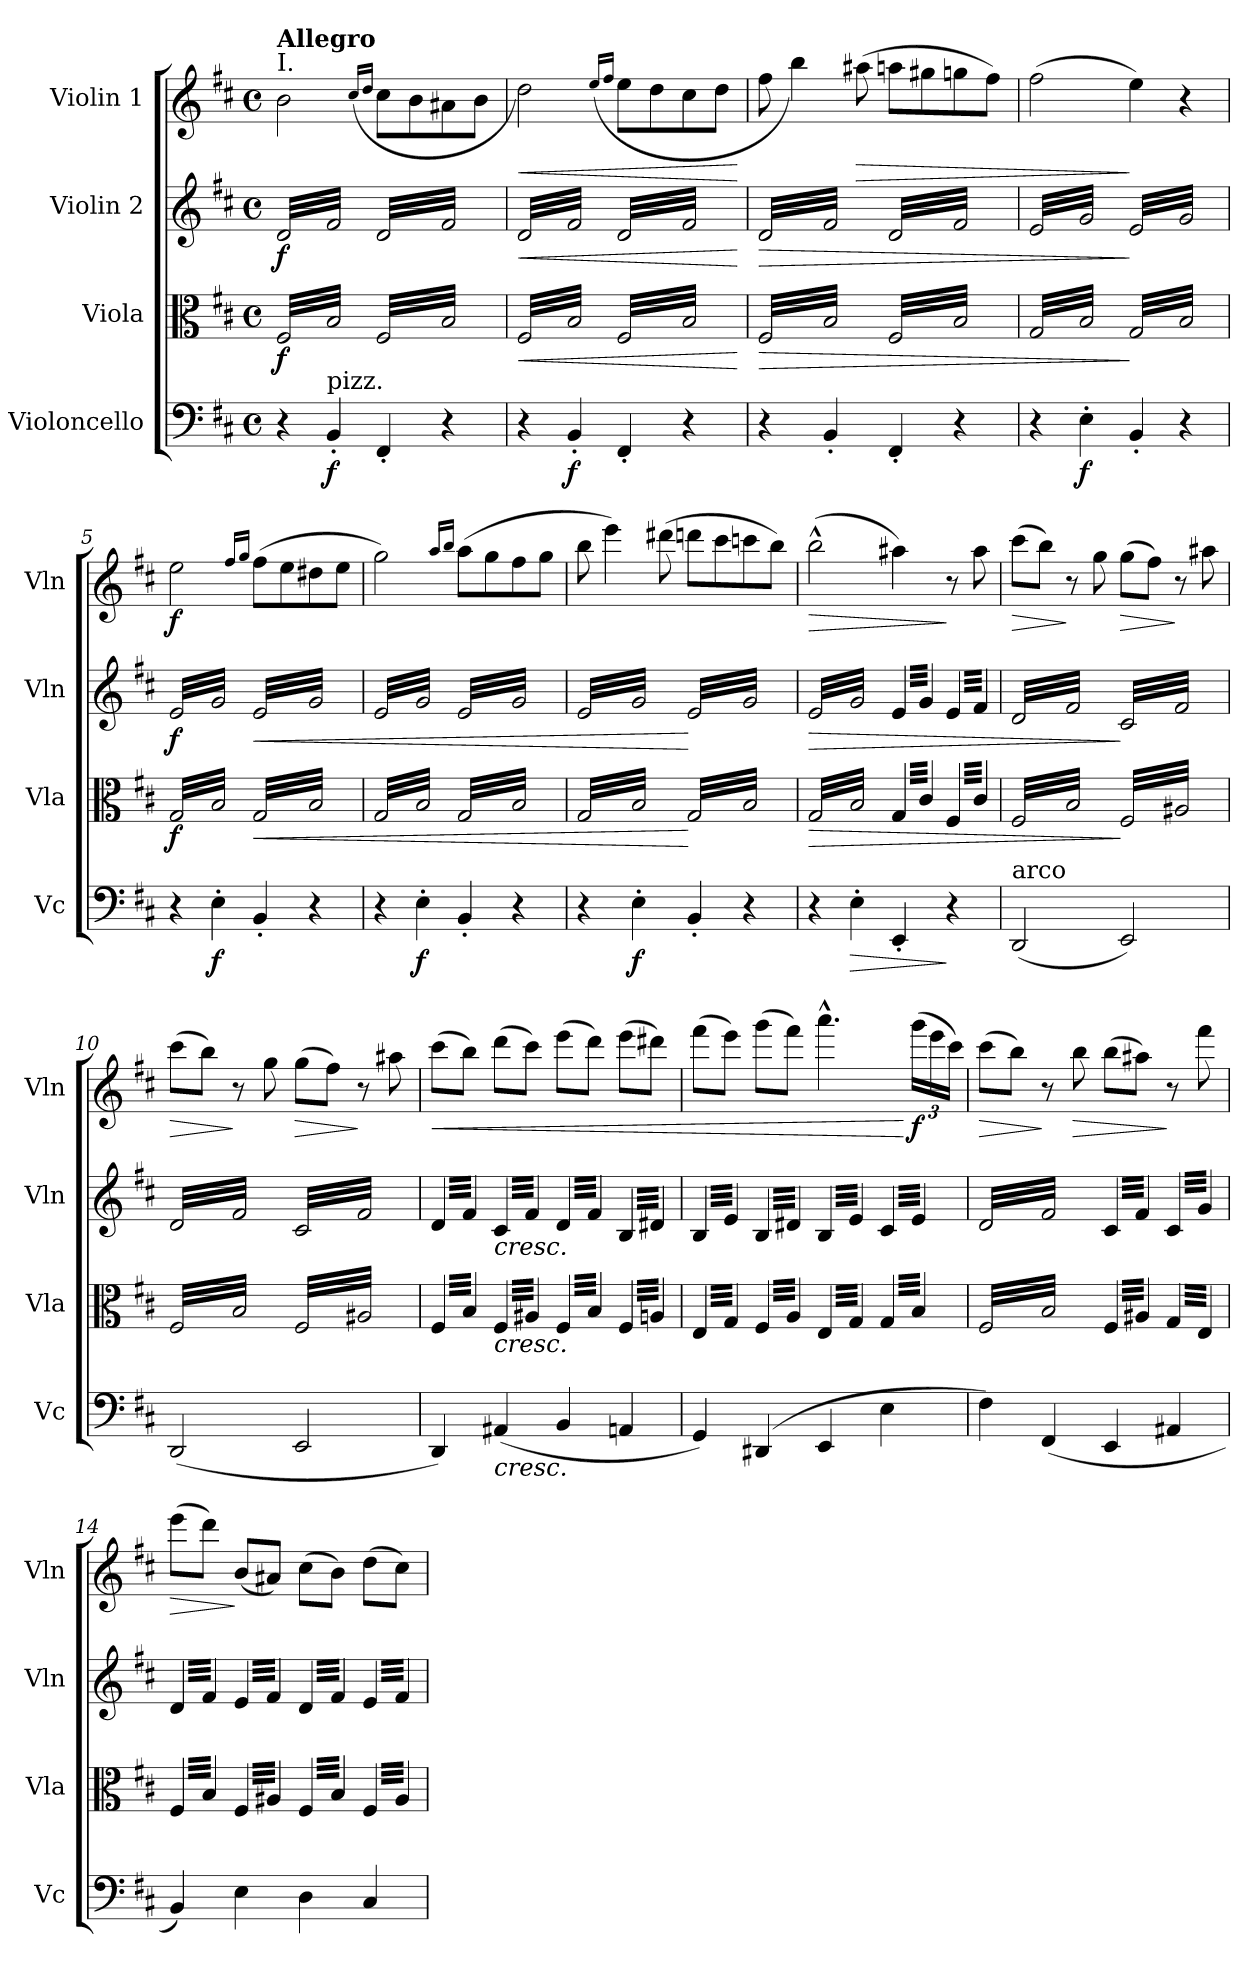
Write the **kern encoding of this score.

**kern	**dynam	**kern	**dynam	**kern	**dynam	**kern	**dynam
*part4	*part4	*part3	*part3	*part2	*part2	*part1	*part1
*staff4	*staff4	*staff3	*staff3	*staff2	*staff2	*staff1	*staff1
*I"Violoncello	*	*I"Viola	*	*I"Violin 2	*	*I"Violin 1	*
*I'Vc	*	*I'Vla	*	*I'Vln	*	*I'Vln	*
*clefF4	*	*clefC3	*	*clefG2	*	*clefG2	*
*k[f#c#]	*	*k[f#c#]	*	*k[f#c#]	*	*k[f#c#]	*
*M4/4	*	*M4/4	*	*M4/4	*	*M4/4	*
*met(c)	*	*met(c)	*	*met(c)	*	*met(c)	*
=1	=1	=1	=1	=1	=1	=1	=1
!	!	!	!	!	!	!LO:TX:a:t=I.	!
!	!	!	!	!	!	!LO:TX:a:B:t=Allegro	!
!	!	!	!LO:DY:b	!	!LO:DY:b	!	!LO:DY:b
!	!	!	!	!	!	!	!LO:DY:n=1:b
*	*	*tremolo	*	*	*	*	*
*	*	*	*	*tremolo	*	*	*
4r	.	(<32F#/LLL	f	(<32d/LLL	f	2b\	f other-dynamics
.	.	32B/	.	32f#/	.	.	.
.	.	32F#/	.	32d/	.	.	.
.	.	32B/	.	32f#/	.	.	.
.	.	32F#/	.	32d/	.	.	.
.	.	32B/	.	32f#/	.	.	.
.	.	32F#/	.	32d/	.	.	.
.	.	32B/	.	32f#/	.	.	.
!LO:TX:a:t=pizz.	!	!	!	!	!	!	!
!	!LO:DY:b	!	!	!	!	!	!
4BB'/	f	32F#/	.	32d/	.	.	.
.	.	32B/	.	32f#/	.	.	.
.	.	32F#/	.	32d/	.	.	.
.	.	32B/	.	32f#/	.	.	.
.	.	32F#/	.	32d/	.	.	.
.	.	32B/	.	32f#/	.	.	.
.	.	32F#/	.	32d/	.	.	.
.	.	32B/JJJ	.	32f#/JJJ	.	.	.
.	.	.	.	.	.	(>16qcc#/LL	.
.	.	.	.	.	.	16qdd/JJ	.
4FF#'/	.	32F#/LLL	.	32d/LLL	.	8cc#\L	.
.	.	32B/	.	32f#/	.	.	.
.	.	32F#/	.	32d/	.	.	.
.	.	32B/	.	32f#/	.	.	.
.	.	32F#/	.	32d/	.	8b\	.
.	.	32B/	.	32f#/	.	.	.
.	.	32F#/	.	32d/	.	.	.
.	.	32B/	.	32f#/	.	.	.
4r	.	32F#/	.	32d/	.	8a#X\	.
.	.	32B/	.	32f#/	.	.	.
.	.	32F#/	.	32d/	.	.	.
.	.	32B/	.	32f#/	.	.	.
.	.	32F#/	.	32d/	.	8b\J	.
.	.	32B/	.	32f#/	.	.	.
.	.	32F#/	.	32d/	.	.	.
.	.	32B/JJJ	.	32f#/JJJ	.	.	.
=2	=2	=2	=2	=2	=2	=2	=2
!	!	!	!LO:HP:b	!	!LO:HP:b	!	!LO:HP:b
4r	.	32F#/LLL	<	32d/LLL	<	2dd\)	<
.	.	32B/	.	32f#/	.	.	.
.	.	32F#/	.	32d/	.	.	.
.	.	32B/	.	32f#/	.	.	.
.	.	32F#/	.	32d/	.	.	.
.	.	32B/	.	32f#/	.	.	.
.	.	32F#/	.	32d/	.	.	.
.	.	32B/	.	32f#/	.	.	.
!	!LO:DY:b	!	!	!	!	!	!
4BB'/	f	32F#/	.	32d/	.	.	.
.	.	32B/	.	32f#/	.	.	.
.	.	32F#/	.	32d/	.	.	.
.	.	32B/	.	32f#/	.	.	.
.	.	32F#/	.	32d/	.	.	.
.	.	32B/	.	32f#/	.	.	.
.	.	32F#/	.	32d/	.	.	.
.	.	32B/JJJ	.	32f#/JJJ	.	.	.
.	.	.	.	.	.	(>16qee/LL	.
.	.	.	.	.	.	16qff#/JJ	.
4FF#'/	.	32F#/LLL	.	32d/LLL	.	8ee\L	.
.	.	32B/	.	32f#/	.	.	.
.	.	32F#/	.	32d/	.	.	.
.	.	32B/	.	32f#/	.	.	.
.	.	32F#/	.	32d/	.	8dd\	.
.	.	32B/	.	32f#/	.	.	.
.	.	32F#/	.	32d/	.	.	.
.	.	32B/	.	32f#/	.	.	.
4r	.	32F#/	.	32d/	.	8cc#\	.
.	.	32B/	.	32f#/	.	.	.
.	.	32F#/	.	32d/	.	.	.
.	.	32B/	.	32f#/	.	.	.
.	.	32F#/	.	32d/	.	8dd\J	.
.	.	32B/	.	32f#/	.	.	.
.	.	32F#/	.	32d/	.	.	.
.	.	32B/JJJ	.	32f#/JJJ	.	.	.
.	.	.	[	.	[	.	[
=3	=3	=3	=3	=3	=3	=3	=3
!	!	!	!LO:HP:b	!	!LO:HP:b	!	!
4r	.	32F#/LLL	>	32d/LLL	>	8ff#\	.
.	.	32B/	.	32f#/	.	.	.
.	.	32F#/	.	32d/	.	.	.
.	.	32B/	.	32f#/	.	.	.
.	.	32F#/	.	32d/	.	4bb\)	.
.	.	32B/	.	32f#/	.	.	.
.	.	32F#/	.	32d/	.	.	.
.	.	32B/	.	32f#/	.	.	.
4BB'/	.	32F#/	.	32d/	.	.	.
.	.	32B/	.	32f#/	.	.	.
.	.	32F#/	.	32d/	.	.	.
.	.	32B/	.	32f#/	.	.	.
!	!	!	!	!	!	!	!LO:HP:b
.	.	32F#/	.	32d/	.	(8aa#X\	>
.	.	32B/	.	32f#/	.	.	.
.	.	32F#/	.	32d/	.	.	.
.	.	32B/JJJ	.	32f#/JJJ	.	.	.
4FF#'/	.	32F#/LLL	.	32d/LLL	.	8aan\L	.
.	.	32B/)	.	32f#/)	.	.	.
.	.	32F#/	.	32d/	.	.	.
.	.	32B/)	.	32f#/)	.	.	.
.	.	32F#/	.	32d/	.	8gg#X\	.
.	.	32B/)	.	32f#/)	.	.	.
.	.	32F#/	.	32d/	.	.	.
.	.	32B/)	.	32f#/)	.	.	.
4r	.	32F#/	.	32d/	.	8ggn\	.
.	.	32B/)	.	32f#/)	.	.	.
.	.	32F#/	.	32d/	.	.	.
.	.	32B/)	.	32f#/)	.	.	.
.	.	32F#/	.	32d/	.	8ff#\J)	.
.	.	32B/)	.	32f#/)	.	.	.
.	.	32F#/	.	32d/	.	.	.
.	.	32B/)JJJ	.	32f#/)JJJ	.	.	.
=4	=4	=4	=4	=4	=4	=4	=4
4r	.	(<32G/LLL	.	(<32e/LLL	.	(2ff#\	.
.	.	32B/	.	32g/	.	.	.
.	.	32G/	.	32e/	.	.	.
.	.	32B/	.	32g/	.	.	.
.	.	32G/	.	32e/	.	.	.
.	.	32B/	.	32g/	.	.	.
.	.	32G/	.	32e/	.	.	.
.	.	32B/	.	32g/	.	.	.
!	!LO:DY:b	!	!	!	!	!	!
4E'\	f	32G/	.	32e/	.	.	.
.	.	32B/	.	32g/	.	.	.
.	.	32G/	.	32e/	.	.	.
.	.	32B/	.	32g/	.	.	.
.	.	32G/	.	32e/	.	.	.
.	.	32B/	.	32g/	.	.	.
.	.	32G/	.	32e/	.	.	.
.	.	32B/JJJ	.	32g/JJJ	.	.	.
4BB'/	.	32G/LLL	]	32e/LLL	]	4ee\)	]
.	.	32B/	.	32g/	.	.	.
.	.	32G/	.	32e/	.	.	.
.	.	32B/	.	32g/	.	.	.
.	.	32G/	.	32e/	.	.	.
.	.	32B/	.	32g/	.	.	.
.	.	32G/	.	32e/	.	.	.
.	.	32B/	.	32g/	.	.	.
4r	.	32G/	.	32e/	.	4r	.
.	.	32B/	.	32g/	.	.	.
.	.	32G/	.	32e/	.	.	.
.	.	32B/	.	32g/	.	.	.
.	.	32G/	.	32e/	.	.	.
.	.	32B/	.	32g/	.	.	.
.	.	32G/	.	32e/	.	.	.
.	.	32B/JJJ	.	32g/JJJ	.	.	.
=5	=5	=5	=5	=5	=5	=5	=5
!	!	!	!LO:DY:b	!	!LO:DY:b	!	!LO:DY:b
4r	.	32G/LLL	f	32e/LLL	f	2ee\	f
.	.	32B/	.	32g/	.	.	.
.	.	32G/	.	32e/	.	.	.
.	.	32B/	.	32g/	.	.	.
.	.	32G/	.	32e/	.	.	.
.	.	32B/	.	32g/	.	.	.
.	.	32G/	.	32e/	.	.	.
.	.	32B/	.	32g/	.	.	.
!	!LO:DY:b	!	!	!	!	!	!
4E'\	f	32G/	.	32e/	.	.	.
.	.	32B/	.	32g/	.	.	.
.	.	32G/	.	32e/	.	.	.
.	.	32B/	.	32g/	.	.	.
.	.	32G/	.	32e/	.	.	.
.	.	32B/	.	32g/	.	.	.
.	.	32G/	.	32e/	.	.	.
.	.	32B/JJJ	.	32g/JJJ	.	.	.
.	.	.	.	.	.	16qff#/LL	.
.	.	.	.	.	.	16qgg/JJ	.
!	!	!	!LO:HP:b	!	!LO:HP:b	!	!
4BB'/	.	32G/LLL	<	32e/LLL	<	(>8ff#\L	.
.	.	32B/	.	32g/	.	.	.
.	.	32G/	.	32e/	.	.	.
.	.	32B/	.	32g/	.	.	.
.	.	32G/	.	32e/	.	8ee\	.
.	.	32B/	.	32g/	.	.	.
.	.	32G/	.	32e/	.	.	.
.	.	32B/	.	32g/	.	.	.
4r	.	32G/	.	32e/	.	8dd#X\	.
.	.	32B/	.	32g/	.	.	.
.	.	32G/	.	32e/	.	.	.
.	.	32B/	.	32g/	.	.	.
.	.	32G/	.	32e/	.	8ee\J	.
.	.	32B/	.	32g/	.	.	.
.	.	32G/	.	32e/	.	.	.
.	.	32B/JJJ	.	32g/JJJ	.	.	.
=6	=6	=6	=6	=6	=6	=6	=6
4r	.	32G/LLL	.	32e/LLL	.	2gg\)	.
.	.	32B/	.	32g/	.	.	.
.	.	32G/	.	32e/	.	.	.
.	.	32B/	.	32g/	.	.	.
.	.	32G/	.	32e/	.	.	.
.	.	32B/	.	32g/	.	.	.
.	.	32G/	.	32e/	.	.	.
.	.	32B/	.	32g/	.	.	.
!	!LO:DY:b	!	!	!	!	!	!
4E'\	f	32G/	.	32e/	.	.	.
.	.	32B/	.	32g/	.	.	.
.	.	32G/	.	32e/	.	.	.
.	.	32B/	.	32g/	.	.	.
.	.	32G/	.	32e/	.	.	.
.	.	32B/	.	32g/	.	.	.
.	.	32G/	.	32e/	.	.	.
.	.	32B/JJJ	.	32g/JJJ	.	.	.
.	.	.	.	.	.	16qaa/LL	.
.	.	.	.	.	.	16qbb/JJ	.
4BB'/	.	32G/LLL	.	32e/LLL	.	(>8aa\L	.
.	.	32B/	.	32g/	.	.	.
.	.	32G/	.	32e/	.	.	.
.	.	32B/	.	32g/	.	.	.
.	.	32G/	.	32e/	.	8gg\	.
.	.	32B/	.	32g/	.	.	.
.	.	32G/	.	32e/	.	.	.
.	.	32B/	.	32g/	.	.	.
4r	.	32G/	.	32e/	.	8ff#\	.
.	.	32B/	.	32g/	.	.	.
.	.	32G/	.	32e/	.	.	.
.	.	32B/	.	32g/	.	.	.
.	.	32G/	.	32e/	.	8gg\J	.
.	.	32B/	.	32g/	.	.	.
.	.	32G/	.	32e/	.	.	.
.	.	32B/JJJ	.	32g/JJJ	.	.	.
=7	=7	=7	=7	=7	=7	=7	=7
4r	.	32G/LLL	.	32e/LLL	.	8bb\	.
.	.	32B/	.	32g/	.	.	.
.	.	32G/	.	32e/	.	.	.
.	.	32B/	.	32g/	.	.	.
.	.	32G/	.	32e/	.	4eee\)	.
.	.	32B/	.	32g/	.	.	.
.	.	32G/	.	32e/	.	.	.
.	.	32B/	.	32g/	.	.	.
!	!LO:DY:b	!	!	!	!	!	!
4E'\	f	32G/	.	32e/	.	.	.
.	.	32B/	.	32g/	.	.	.
.	.	32G/	.	32e/	.	.	.
.	.	32B/	.	32g/	.	.	.
.	.	32G/	.	32e/	.	(8ddd#X\	.
.	.	32B/	.	32g/	.	.	.
.	.	32G/	.	32e/	.	.	.
.	.	32B/JJJ	.	32g/JJJ	.	.	.
4BB'/	.	32G/LLL	[	32e/LLL	[	8dddn\L	.
.	.	32B/)	.	32g/)	.	.	.
.	.	32G/	.	32e/	.	.	.
.	.	32B/)	.	32g/)	.	.	.
.	.	32G/	.	32e/	.	8ccc#\	.
.	.	32B/)	.	32g/)	.	.	.
.	.	32G/	.	32e/	.	.	.
.	.	32B/)	.	32g/)	.	.	.
4r	.	32G/	.	32e/	.	8cccn\	.
.	.	32B/)	.	32g/)	.	.	.
.	.	32G/	.	32e/	.	.	.
.	.	32B/)	.	32g/)	.	.	.
.	.	32G/	.	32e/	.	8bb\J)	.
.	.	32B/)	.	32g/)	.	.	.
.	.	32G/	.	32e/	.	.	.
.	.	32B/)JJJ	.	32g/)JJJ	.	.	.
!!LO:LB:g=z
=8	=8	=8	=8	=8	=8	=8	=8
!	!	!	!LO:HP:b	!	!LO:HP:b	!	!LO:HP:b
4r	.	(32G/LLL	>	(32e/LLL	>	(2bb^^\	>
.	.	32B/	.	32g/	.	.	.
.	.	32G/	.	32e/	.	.	.
.	.	32B/	.	32g/	.	.	.
.	.	32G/	.	32e/	.	.	.
.	.	32B/	.	32g/	.	.	.
.	.	32G/	.	32e/	.	.	.
.	.	32B/	.	32g/	.	.	.
!	!LO:HP:b	!	!	!	!	!	!
4E'\	>	32G/	.	32e/	.	.	.
.	.	32B/	.	32g/	.	.	.
.	.	32G/	.	32e/	.	.	.
.	.	32B/	.	32g/	.	.	.
.	.	32G/	.	32e/	.	.	.
.	.	32B/	.	32g/	.	.	.
.	.	32G/	.	32e/	.	.	.
.	.	32B/JJJ	.	32g/JJJ	.	.	.
4EE'/	.	32G/LLL	.	32e/LLL	.	4aa#X\)	.
.	.	32c#/	.	32g/	.	.	.
.	.	32G/	.	32e/	.	.	.
.	.	32c#/	.	32g/	.	.	.
.	.	32G/	.	32e/	.	.	.
.	.	32c#/	.	32g/	.	.	.
.	.	32G/	.	32e/	.	.	.
.	.	32c#/JJJ	.	32g/JJJ	.	.	.
4r	]	32F#/LLL	.	32e/LLL	.	8r	]
.	.	32c#/	.	32f#/	.	.	.
.	.	32F#/	.	32e/	.	.	.
.	.	32c#/	.	32f#/	.	.	.
.	.	32F#/	.	32e/	.	8aa#\	.
.	.	32c#/	.	32f#/	.	.	.
.	.	32F#/	.	32e/	.	.	.
.	.	32c#/JJJ	.	32f#/JJJ	.	.	.
!!LO:LB:g=z
=9	=9	=9	=9	=9	=9	=9	=9
!LO:TX:a:t=arco	!	!	!	!	!	!	!
!	!	!	!	!	!	!	!LO:HP:b
(2DD/	.	32F#/LLL	.	32d/LLL	.	(8ccc#\L	>
.	.	32B/	.	32f#/	.	.	.
.	.	32F#/	.	32d/	.	.	.
.	.	32B/	.	32f#/	.	.	.
.	.	32F#/	.	32d/	.	8bb\J)	.
.	.	32B/	.	32f#/	.	.	.
.	.	32F#/	.	32d/	.	.	.
.	.	32B/	.	32f#/	.	.	.
.	.	32F#/	.	32d/	.	8r	]
.	.	32B/	.	32f#/	.	.	.
.	.	32F#/	.	32d/	.	.	.
.	.	32B/	.	32f#/	.	.	.
.	.	32F#/	.	32d/	.	8gg\	.
.	.	32B/	.	32f#/	.	.	.
.	.	32F#/	.	32d/	.	.	.
.	.	32B/JJJ	.	32f#/JJJ	.	.	.
!	!	!	!	!	!	!	!LO:HP:b
2EE/)	.	32F#/LLL	]	32c#/LLL	]	(8gg\L	>
.	.	32A#X/	.	32f#/	.	.	.
.	.	32F#/	.	32c#/	.	.	.
.	.	32A#X/	.	32f#/	.	.	.
.	.	32F#/	.	32c#/	.	8ff#\J)	.
.	.	32A#X/	.	32f#/	.	.	.
.	.	32F#/	.	32c#/	.	.	.
.	.	32A#X/	.	32f#/	.	.	.
.	.	32F#/	.	32c#/	.	8r	]
.	.	32A#X/	.	32f#/	.	.	.
.	.	32F#/	.	32c#/	.	.	.
.	.	32A#X/	.	32f#/	.	.	.
.	.	32F#/	.	32c#/	.	8aa#X\	.
.	.	32A#X/	.	32f#/	.	.	.
.	.	32F#/	.	32c#/	.	.	.
.	.	32A#X/JJJ	.	32f#/JJJ	.	.	.
=10	=10	=10	=10	=10	=10	=10	=10
!	!	!	!	!	!	!	!LO:HP:b
(2DD/	.	32F#/LLL	.	32d/LLL	.	(8ccc#\L	>
.	.	32B/	.	32f#/	.	.	.
.	.	32F#/	.	32d/	.	.	.
.	.	32B/	.	32f#/	.	.	.
.	.	32F#/	.	32d/	.	8bb\J)	.
.	.	32B/	.	32f#/	.	.	.
.	.	32F#/	.	32d/	.	.	.
.	.	32B/	.	32f#/	.	.	.
.	.	32F#/	.	32d/	.	8r	]
.	.	32B/	.	32f#/	.	.	.
.	.	32F#/	.	32d/	.	.	.
.	.	32B/	.	32f#/	.	.	.
.	.	32F#/	.	32d/	.	8gg\	.
.	.	32B/	.	32f#/	.	.	.
.	.	32F#/	.	32d/	.	.	.
.	.	32B/JJJ	.	32f#/JJJ	.	.	.
!	!	!	!	!	!	!	!LO:HP:b
2EE/	.	32F#/LLL	.	32c#/LLL	.	(8gg\L	>
.	.	32A#X/)	.	32f#/)	.	.	.
.	.	32F#/	.	32c#/	.	.	.
.	.	32A#X/)	.	32f#/)	.	.	.
.	.	32F#/	.	32c#/	.	8ff#\J)	.
.	.	32A#X/)	.	32f#/)	.	.	.
.	.	32F#/	.	32c#/	.	.	.
.	.	32A#X/)	.	32f#/)	.	.	.
.	.	32F#/	.	32c#/	.	8r	]
.	.	32A#X/)	.	32f#/)	.	.	.
.	.	32F#/	.	32c#/	.	.	.
.	.	32A#X/)	.	32f#/)	.	.	.
.	.	32F#/	.	32c#/	.	8aa#X\	.
.	.	32A#X/)	.	32f#/)	.	.	.
.	.	32F#/	.	32c#/	.	.	.
.	.	32A#X/)JJJ	.	32f#/)JJJ	.	.	.
=11	=11	=11	=11	=11	=11	=11	=11
!	!	!	!	!	!	!	!LO:HP:b
4DD/)	.	(32F#/LLL	.	(32d/LLL	.	(8ccc#\L	<
.	.	32B/	.	32f#/	.	.	.
.	.	32F#/	.	32d/	.	.	.
.	.	32B/	.	32f#/	.	.	.
.	.	32F#/	.	32d/	.	8bb\J)	.
.	.	32B/	.	32f#/	.	.	.
.	.	32F#/	.	32d/	.	.	.
.	.	32B/JJJ	.	32f#/JJJ	.	.	.
!	!	!	!	!LO:TX:b:i:t=cresc.	!	!	!
!	!	!LO:TX:b:i:t=cresc.	!	!	!	!	!
!LO:TX:b:i:t=cresc.	!	!	!	!	!	!	!
(4AA#X/	.	32F#/LLL	.	32c#/LLL	.	(8ddd\L	.
.	.	32A#X/	.	32f#/	.	.	.
.	.	32F#/	.	32c#/	.	.	.
.	.	32A#X/	.	32f#/	.	.	.
.	.	32F#/	.	32c#/	.	8ccc#\J)	.
.	.	32A#X/	.	32f#/	.	.	.
.	.	32F#/	.	32c#/	.	.	.
.	.	32A#X/JJJ	.	32f#/JJJ	.	.	.
4BB/	.	32F#/LLL	.	32d/LLL	.	(8eee\L	.
.	.	32B/	.	32f#/	.	.	.
.	.	32F#/	.	32d/	.	.	.
.	.	32B/	.	32f#/	.	.	.
.	.	32F#/	.	32d/	.	8ddd\J)	.
.	.	32B/	.	32f#/	.	.	.
.	.	32F#/	.	32d/	.	.	.
.	.	32B/JJJ	.	32f#/JJJ	.	.	.
4AAn/	.	32F#/LLL	.	32B/LLL	.	(8eee\L	.
.	.	32An/	.	32d#X/)	.	.	.
.	.	32F#/	.	32B/	.	.	.
.	.	32An/	.	32d#X/)	.	.	.
.	.	32F#/	.	32B/	.	8ddd#X\J)	.
.	.	32An/	.	32d#X/)	.	.	.
.	.	32F#/	.	32B/	.	.	.
.	.	32An/JJJ	.	32d#X/)JJJ	.	.	.
=12	=12	=12	=12	=12	=12	=12	=12
4GG/)	.	32E/LLL	.	(32B/LLL	.	(8fff#\L	.
.	.	32G/	.	32e/	.	.	.
.	.	32E/	.	32B/	.	.	.
.	.	32G/	.	32e/	.	.	.
.	.	32E/	.	32B/	.	8eee\J)	.
.	.	32G/	.	32e/	.	.	.
.	.	32E/	.	32B/	.	.	.
.	.	32G/JJJ	.	32e/JJJ	.	.	.
(4DD#X/	.	32F#/LLL	.	32B/LLL	.	(8ggg\L	.
.	.	32A/	.	32d#X/	.	.	.
.	.	32F#/	.	32B/	.	.	.
.	.	32A/	.	32d#X/	.	.	.
.	.	32F#/	.	32B/	.	8fff#\J)	.
.	.	32A/	.	32d#X/	.	.	.
.	.	32F#/	.	32B/	.	.	.
.	.	32A/JJJ	.	32d#X/JJJ	.	.	.
4EE/	.	32E/LLL	.	32B/LLL	.	4.aaa^^\	.
.	.	32G/	.	32e/	.	.	.
.	.	32E/	.	32B/	.	.	.
.	.	32G/	.	32e/	.	.	.
.	.	32E/	.	32B/	.	.	.
.	.	32G/	.	32e/	.	.	.
.	.	32E/	.	32B/	.	.	.
.	.	32G/JJJ	.	32e/JJJ	.	.	.
4E\	.	32G/LLL	.	32c#/LLL	.	.	.
.	.	32B/)	.	32e/)	.	.	.
.	.	32G/	.	32c#/	.	.	.
.	.	32B/)	.	32e/)	.	.	.
*	*	*	*	*	*	*Xbrackettup	*
!	!	!	!	!	!	!	!LO:DY:n=1:b
.	.	32G/	.	32c#/	.	(24ggg\LL	[ f
.	.	32B/)	.	32e/)	.	.	.
.	.	.	.	.	.	24eee\	.
.	.	32G/	.	32c#/	.	.	.
.	.	.	.	.	.	24ccc#\JJ)	.
.	.	32B/)JJJ	.	32e/)JJJ	.	.	.
=13	=13	=13	=13	=13	=13	=13	=13
!	!	!	!	!	!	!	!LO:HP:b
4F#\)	.	(32F#/LLL	.	(32d/LLL	.	(8ccc#\L	>
.	.	32B/	.	32f#/	.	.	.
.	.	32F#/	.	32d/	.	.	.
.	.	32B/	.	32f#/	.	.	.
.	.	32F#/	.	32d/	.	8bb\J)	.
.	.	32B/	.	32f#/	.	.	.
.	.	32F#/	.	32d/	.	.	.
.	.	32B/	.	32f#/	.	.	.
(4FF#/	.	32F#/	.	32d/	.	8r	]
.	.	32B/	.	32f#/	.	.	.
.	.	32F#/	.	32d/	.	.	.
.	.	32B/	.	32f#/	.	.	.
!	!	!	!	!	!	!	!LO:HP:b
.	.	32F#/	.	32d/	.	8bb\	>
.	.	32B/	.	32f#/	.	.	.
.	.	32F#/	.	32d/	.	.	.
.	.	32B/JJJ	.	32f#/JJJ	.	.	.
4EE/	.	32F#/LLL	.	32c#/LLL	.	(8bb\L	.
.	.	32A#X/	.	32f#/	.	.	.
.	.	32F#/	.	32c#/	.	.	.
.	.	32A#X/	.	32f#/	.	.	.
.	.	32F#/	.	32c#/	.	8aa#X\J)	.
.	.	32A#X/	.	32f#/	.	.	.
.	.	32F#/	.	32c#/	.	.	.
.	.	32A#X/JJJ	.	32f#/JJJ	.	.	.
4AA#X/	.	32G/LLL	.	32c#/LLL	.	8r	]
.	.	32E/)	.	32g/)	.	.	.
.	.	32G/	.	32c#/	.	.	.
.	.	32E/)	.	32g/)	.	.	.
.	.	32G/	.	32c#/	.	8fff#\	.
.	.	32E/)	.	32g/)	.	.	.
.	.	32G/	.	32c#/	.	.	.
.	.	32E/)JJJ	.	32g/)JJJ	.	.	.
!!LO:LB:g=z
=14	=14	=14	=14	=14	=14	=14	=14
!	!	!	!	!	!	!	!LO:HP:b
4BB/)	.	32F#/LLL	.	32d/LLL	.	(8eee\L	>
.	.	32B/	.	32f#/	.	.	.
.	.	32F#/	.	32d/	.	.	.
.	.	32B/	.	32f#/	.	.	.
.	.	32F#/	.	32d/	.	8ddd\J)	.
.	.	32B/	.	32f#/	.	.	.
.	.	32F#/	.	32d/	.	.	.
.	.	32B/JJJ	.	32f#/JJJ	.	.	.
4E\	.	32F#/LLL	.	32e/LLL	.	(8b/L	]
.	.	32A#X/	.	32f#/	.	.	.
.	.	32F#/	.	32e/	.	.	.
.	.	32A#X/	.	32f#/	.	.	.
.	.	32F#/	.	32e/	.	8a#X/J)	.
.	.	32A#X/	.	32f#/	.	.	.
.	.	32F#/	.	32e/	.	.	.
.	.	32A#X/JJJ	.	32f#/JJJ	.	.	.
4D\	.	32F#/LLL	.	32d/LLL	.	(8cc#\L	.
.	.	32B/	.	32f#/	.	.	.
.	.	32F#/	.	32d/	.	.	.
.	.	32B/	.	32f#/	.	.	.
.	.	32F#/	.	32d/	.	8b\J)	.
.	.	32B/	.	32f#/	.	.	.
.	.	32F#/	.	32d/	.	.	.
.	.	32B/JJJ	.	32f#/JJJ	.	.	.
4C#/	.	32F#/LLL	.	32e/LLL	.	(8dd\L	.
.	.	32A#/	.	32f#/	.	.	.
.	.	32F#/	.	32e/	.	.	.
.	.	32A#/	.	32f#/	.	.	.
.	.	32F#/	.	32e/	.	8cc#\J)	.
.	.	32A#/	.	32f#/	.	.	.
.	.	32F#/	.	32e/	.	.	.
.	.	32A#/JJJ	.	32f#/JJJ	.	.	.
*	*	*	*	*Xtremolo	*	*	*
*	*	*Xtremolo	*	*	*	*	*
.	.	.	.	.	.	.	.
.	.	.	.	.	.	.	.
.	.	.	.	.	.	.	.
.	.	.	.	.	.	.	.
=	=	=	=	=	=	=	=
*-	*-	*-	*-	*-	*-	*-	*-
